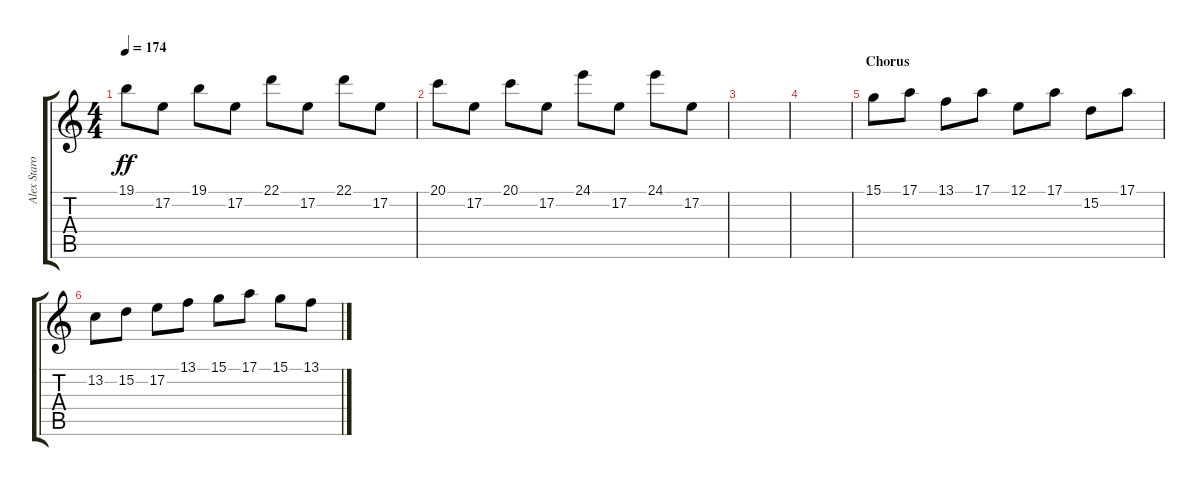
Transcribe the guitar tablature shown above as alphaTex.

\track ("Alex Staropoli (Key 2)" "Alex Staro") {instrument stringensemble1}
\staff {score tabs}
\tuning (E4 B3 G3 D3 A2 E2) {hide}
\ts (4 4)
\tempo 174
\clef g2
\ks c
19.1.8{dy ff} 17.2.8 19.1.8 17.2.8 22.1.8 17.2.8 22.1.8 17.2.8 |
20.1.8 17.2.8 20.1.8 17.2.8 24.1.8 17.2.8 24.1.8 17.2.8 |
|
|
\section ("" "Chorus")
15.1.8 17.1.8 13.1.8 17.1.8 12.1.8 17.1.8 15.2.8 17.1.8 |
13.2.8 15.2.8 17.2.8 13.1.8 15.1.8 17.1.8 15.1.8 13.1.8
